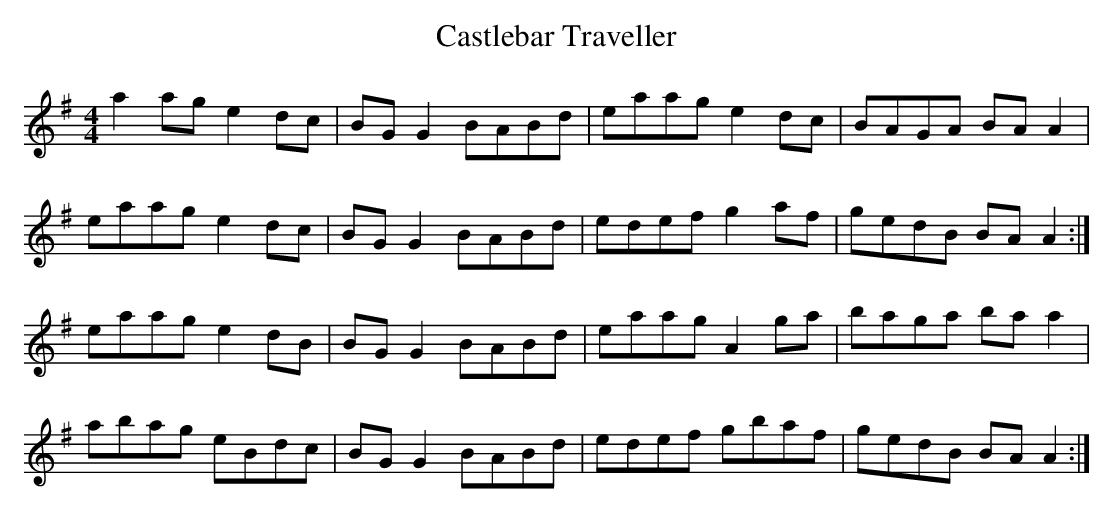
X:1
T: Castlebar Traveller
M: 4/4
L: 1/8
K: Ador
a2 ag e2 dc | BG G2 BABd | eaag e2 dc | BAGA BA A2 |
eaag e2 dc | BG G2 BABd | edef g2 af | gedB BA A2 :|
eaag e2 dB | BG G2 BABd | eaag A2 ga | baga ba a2 |
abag eBdc | BG G2 BABd | edef gbaf | gedB BA A2 :|
